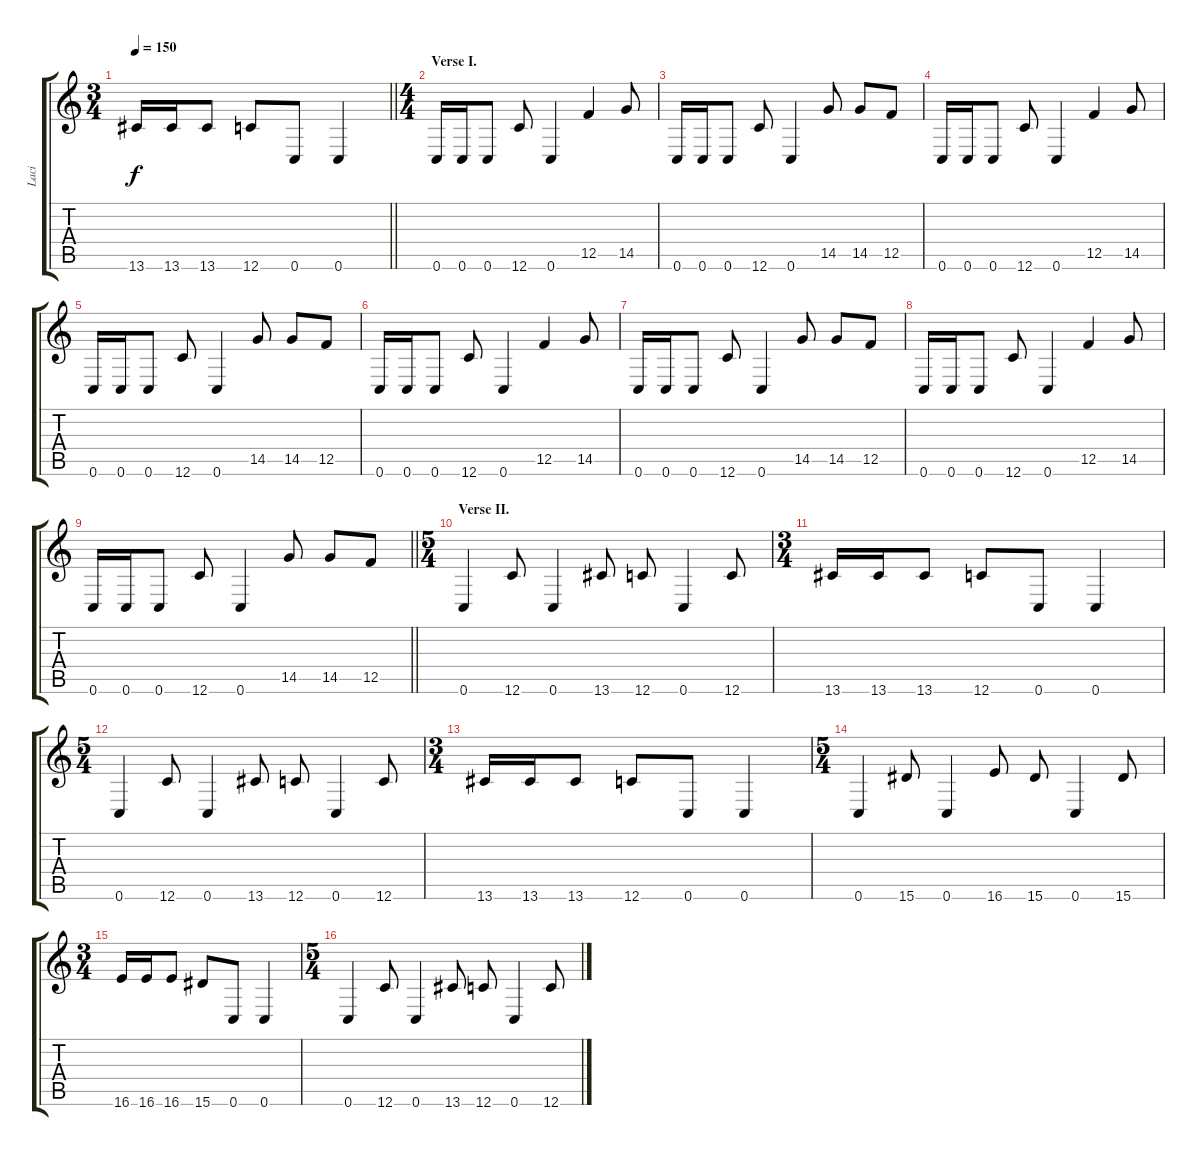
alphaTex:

\track ("Laci" "Laci") {instrument distortionguitar}
\staff {score tabs}
\tuning (C4 G3 Eb3 Bb2 F2 C2) {hide}
\ts (3 4)
\tempo 150
\clef g2
\barLineRight lightlight
\ks c
13.6.16{dy f} 13.6.16 13.6.8 12.6.8 0.6.8 0.6.4 |
\ts (4 4)
\section ("" "Verse I.")
0.6.16 0.6.16 0.6.8 12.6.8 0.6.4 12.5.4 14.5.8 |
0.6.16 0.6.16 0.6.8 12.6.8 0.6.4 14.5.8 14.5.8 12.5.8 |
0.6.16 0.6.16 0.6.8 12.6.8 0.6.4 12.5.4 14.5.8 |
0.6.16 0.6.16 0.6.8 12.6.8 0.6.4 14.5.8 14.5.8 12.5.8 |
0.6.16 0.6.16 0.6.8 12.6.8 0.6.4 12.5.4 14.5.8 |
0.6.16 0.6.16 0.6.8 12.6.8 0.6.4 14.5.8 14.5.8 12.5.8 |
0.6.16 0.6.16 0.6.8 12.6.8 0.6.4 12.5.4 14.5.8 |
\barLineRight lightlight
0.6.16 0.6.16 0.6.8 12.6.8 0.6.4 14.5.8 14.5.8 12.5.8 |
\ts (5 4)
\section ("" "Verse II.")
0.6.4 12.6.8 0.6.4 13.6.8 12.6.8 0.6.4 12.6.8 |
\ts (3 4)
13.6.16 13.6.16 13.6.8 12.6.8 0.6.8 0.6.4 |
\ts (5 4)
0.6.4 12.6.8 0.6.4 13.6.8 12.6.8 0.6.4 12.6.8 |
\ts (3 4)
13.6.16 13.6.16 13.6.8 12.6.8 0.6.8 0.6.4 |
\ts (5 4)
0.6.4 15.6.8 0.6.4 16.6.8 15.6.8 0.6.4 15.6.8 |
\ts (3 4)
16.6.16 16.6.16 16.6.8 15.6.8 0.6.8 0.6.4 |
\ts (5 4)
0.6.4 12.6.8 0.6.4 13.6.8 12.6.8 0.6.4 12.6.8
